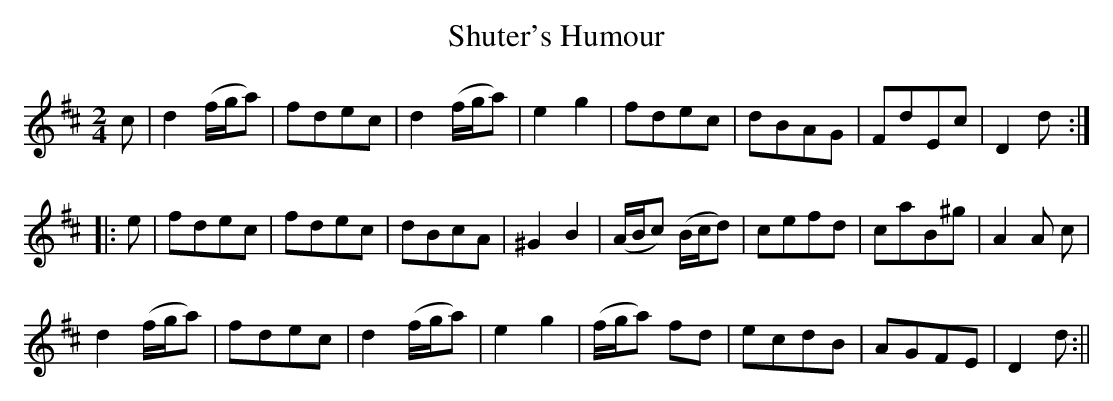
X:1
T:Shuter's Humour
M:2/4
L:1/8
K:D
c|d2 (f/g/a)|fdec|d2 (f/g/a)|e2 g2|fdec|dBAG|FdEc|D2 d:|
|:e|fdec|fdec|dBcA|^G2B2|(A/B/c) (B/c/d)|cefd|caB^g|A2 A c|
d2 (f/g/a)|fdec|d2 (f/g/a)|e2 g2|(f/g/a) fd|ecdB|AGFE|D2 d:||
